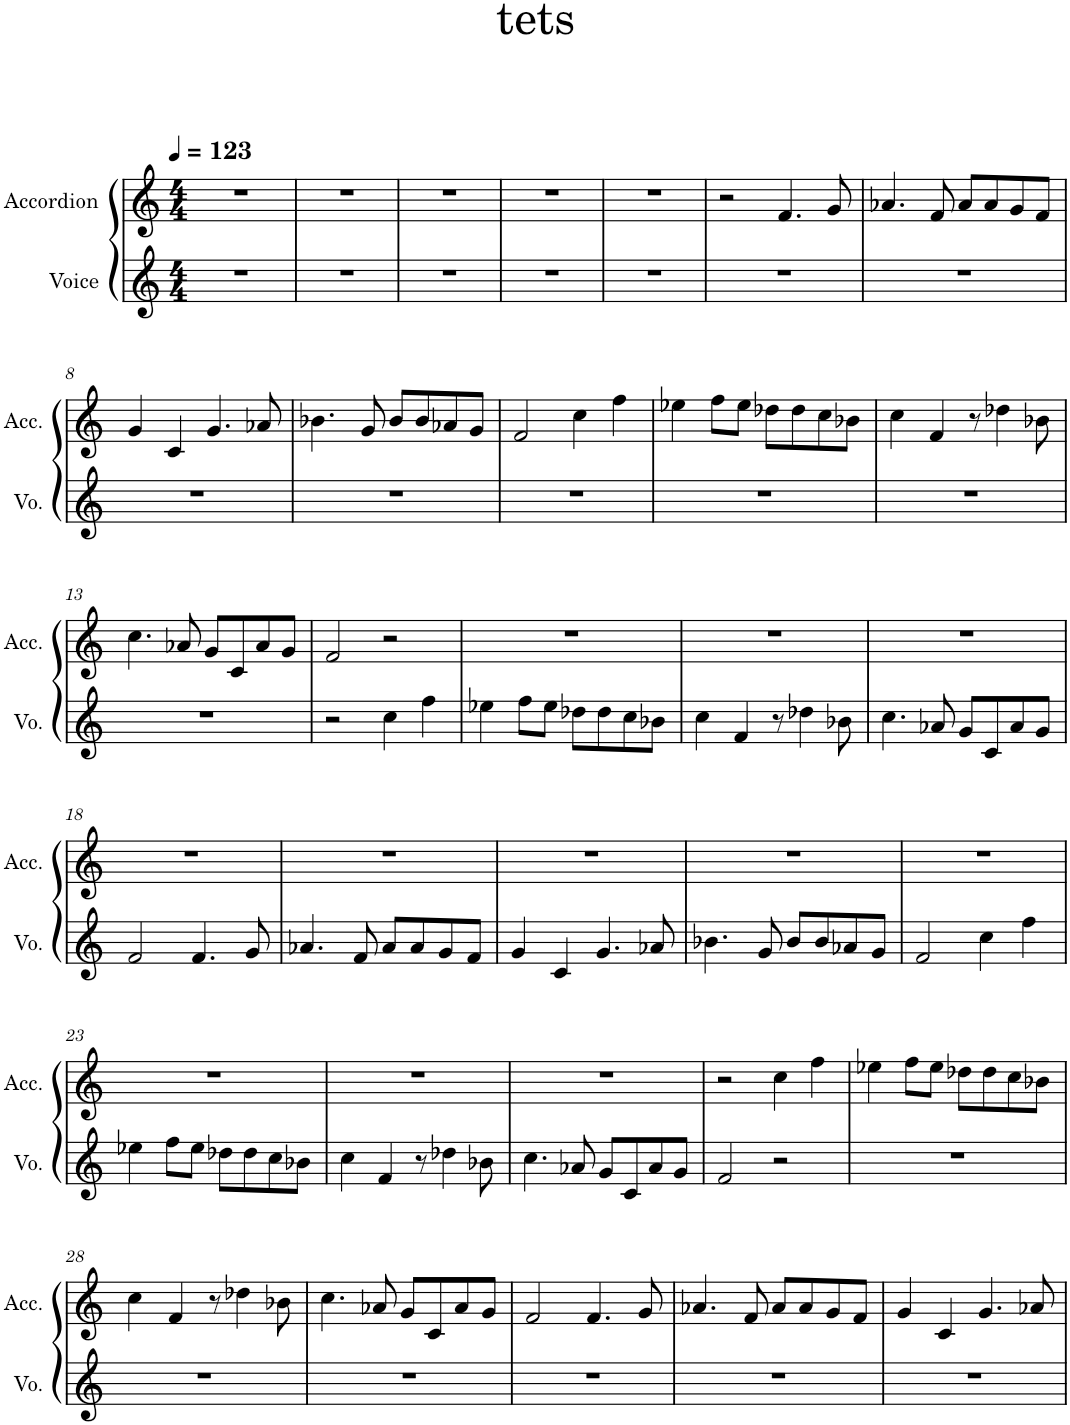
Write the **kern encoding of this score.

**kern	**kern
*part2	*part1
*staff2	*staff1
*I"Voice	*I"Accordion
*I'Vo.	*I'Acc.
*clefG2	*clefG2
*k[]	*k[]
*M4/4	*M4/4
*MM123	*MM123
=1	=1
1r	1r
=2	=2
1r	1r
=3	=3
1r	1r
=4	=4
1r	1r
=5	=5
1r	1r
=6	=6
1r	2r
.	4.f/
.	8g/
=7	=7
1r	4.a-X/
.	8f/
.	8a-/L
.	8a-/
.	8g/
.	8f/J
!!LO:LB:g=z
=8	=8
1r	4g/
.	4c/
.	4.g/
.	8a-X/
=9	=9
1r	4.b-X\
.	8g/
.	8b-/L
.	8b-/
.	8a-X/
.	8g/J
=10	=10
1r	2f/
.	4cc\
.	4ff\
=11	=11
1r	4ee-X\
.	8ff\L
.	8ee-\J
.	8dd-X\L
.	8dd-\
.	8cc\
.	8b-X\J
=12	=12
1r	4cc\
.	4f/
.	8r
.	4dd-X\
.	8b-X\
!!LO:LB:g=z
=13	=13
1r	4.cc\
.	8a-X/
.	8g/L
.	8c/
.	8a-/
.	8g/J
=14	=14
2r	2f/
4cc\	2r
4ff\	.
=15	=15
4ee-X\	1r
8ff\L	.
8ee-\J	.
8dd-X\L	.
8dd-\	.
8cc\	.
8b-X\J	.
=16	=16
4cc\	1r
4f/	.
8r	.
4dd-X\	.
8b-X\	.
=17	=17
4.cc\	1r
8a-X/	.
8g/L	.
8c/	.
8a-/	.
8g/J	.
!!LO:LB:g=z
=18	=18
2f/	1r
4.f/	.
8g/	.
=19	=19
4.a-X/	1r
8f/	.
8a-/L	.
8a-/	.
8g/	.
8f/J	.
=20	=20
4g/	1r
4c/	.
4.g/	.
8a-X/	.
=21	=21
4.b-X\	1r
8g/	.
8b-/L	.
8b-/	.
8a-X/	.
8g/J	.
=22	=22
2f/	1r
4cc\	.
4ff\	.
!!LO:LB:g=z
=23	=23
4ee-X\	1r
8ff\L	.
8ee-\J	.
8dd-X\L	.
8dd-\	.
8cc\	.
8b-X\J	.
=24	=24
4cc\	1r
4f/	.
8r	.
4dd-X\	.
8b-X\	.
=25	=25
4.cc\	1r
8a-X/	.
8g/L	.
8c/	.
8a-/	.
8g/J	.
=26	=26
2f/	2r
2r	4cc\
.	4ff\
=27	=27
1r	4ee-X\
.	8ff\L
.	8ee-\J
.	8dd-X\L
.	8dd-\
.	8cc\
.	8b-X\J
!!LO:LB:g=z
=28	=28
1r	4cc\
.	4f/
.	8r
.	4dd-X\
.	8b-X\
=29	=29
1r	4.cc\
.	8a-X/
.	8g/L
.	8c/
.	8a-/
.	8g/J
=30	=30
1r	2f/
.	4.f/
.	8g/
=31	=31
1r	4.a-X/
.	8f/
.	8a-/L
.	8a-/
.	8g/
.	8f/J
=32	=32
1r	4g/
.	4c/
.	4.g/
.	8a-X/
=	=
*-	*-
